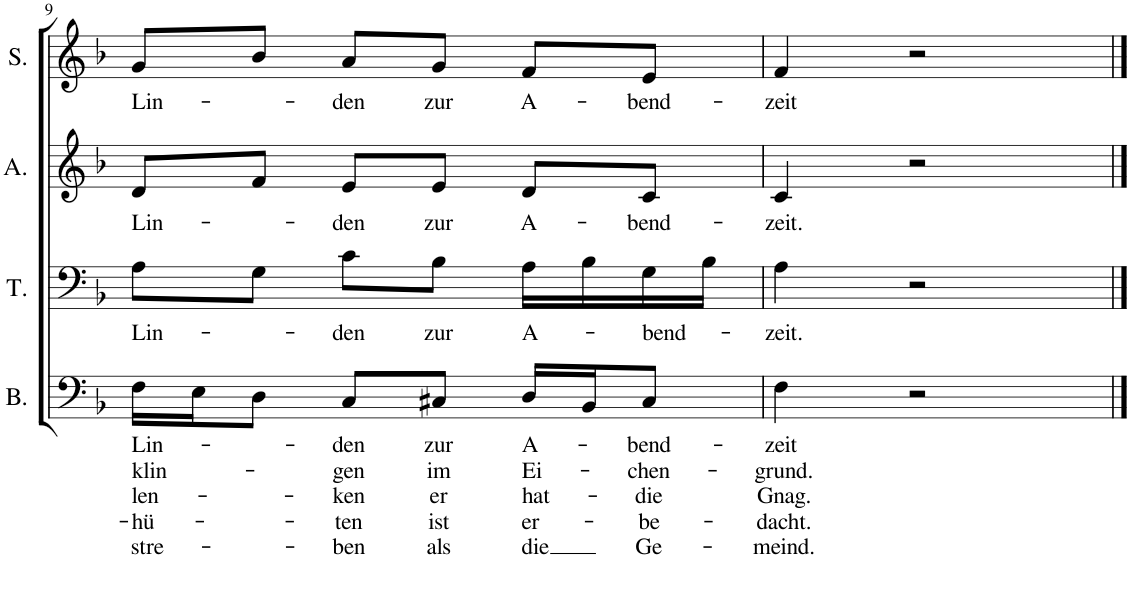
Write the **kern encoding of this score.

**kern	**text	**text	**text	**text	**text	**kern	**text	**kern	**text	**kern	**text
*part4	*part4	*part4	*part4	*part4	*part4	*part3	*part3	*part2	*part2	*part1	*part1
*staff4	*staff4	*staff4	*staff4	*staff4	*staff4	*staff3	*staff3	*staff2	*staff2	*staff1	*staff1
*I"Bass	*	*	*	*	*	*I"Tenor	*	*I"Alt	*	*I"Sopran	*
*I'B.	*	*	*	*	*	*I'T.	*	*I'A.	*	*I'S.	*
!!LO:PB:g=z
*clefF4	*	*	*	*	*	*clefF4	*	*clefG2	*	*clefG2	*
*k[b-]	*	*	*	*	*	*k[b-]	*	*k[b-]	*	*k[b-]	*
*M3/4	*	*	*	*	*	*M3/4	*	*M3/4	*	*M3/4	*
=9	=9	=9	=9	=9	=9	=9	=9	=9	=9	=9	=9
!	!LO:LY:b	!LO:LY:b	!LO:LY:b	!LO:LY:b	!LO:LY:b	!	!LO:LY:b	!	!LO:LY:b	!	!LO:LY:b
16F\LL	Lin-	klin-	len-	-hü-	stre-	8A\L	Lin-	8d/L	Lin-	8g/L	Lin-
16E\J	.	.	.	.	.	.	.	.	.	.	.
8D\J	.	.	.	.	.	8G\J	.	8f/J	.	8b-/J	.
!	!LO:LY:b	!LO:LY:b	!LO:LY:b	!LO:LY:b	!LO:LY:b	!	!LO:LY:b	!	!LO:LY:b	!	!LO:LY:b
8C/L	-den	-gen	-ken	-ten	-ben	8c\L	-den	8e/L	-den	8a/L	-den
!	!LO:LY:b	!LO:LY:b	!LO:LY:b	!LO:LY:b	!LO:LY:b	!	!LO:LY:b	!	!LO:LY:b	!	!LO:LY:b
8C#X/J	zur	im	er	ist	als	8B-\J	zur	8e/J	zur	8g/J	zur
!	!LO:LY:b	!LO:LY:b	!LO:LY:b	!LO:LY:b	!LO:LY:b	!	!LO:LY:b	!	!LO:LY:b	!	!LO:LY:b
16D/LL	A-	Ei-	hat-	er-	die	16A\LL	A-	8d/L	A-	8f/L	A-
16BB-/J	.	.	.	.	.	16B-\	.	.	.	.	.
!	!LO:LY:b	!LO:LY:b	!LO:LY:b	!LO:LY:b	!LO:LY:b	!	!LO:LY:b	!	!LO:LY:b	!	!LO:LY:b
8C#/J	-bend-	-chen-	-die	-be-	Ge-	16G\	-bend-	8c/J	-bend-	8e/J	-bend-
.	.	.	.	.	.	16B-\JJ	.	.	.	.	.
=10	=10	=10	=10	=10	=10	=10	=10	=10	=10	=10	=10
!	!LO:LY:b	!LO:LY:b	!LO:LY:b	!LO:LY:b	!LO:LY:b	!	!LO:LY:b	!	!LO:LY:b	!	!LO:LY:b
4F\	-zeit	-grund.	Gnag.	-dacht.	-meind.	4A\	-zeit.	4c/	-zeit.	4f/	-zeit
2r	.	.	.	.	.	2r	.	2r	.	2r	.
==	==	==	==	==	==	==	==	==	==	==	==
*-	*-	*-	*-	*-	*-	*-	*-	*-	*-	*-	*-
